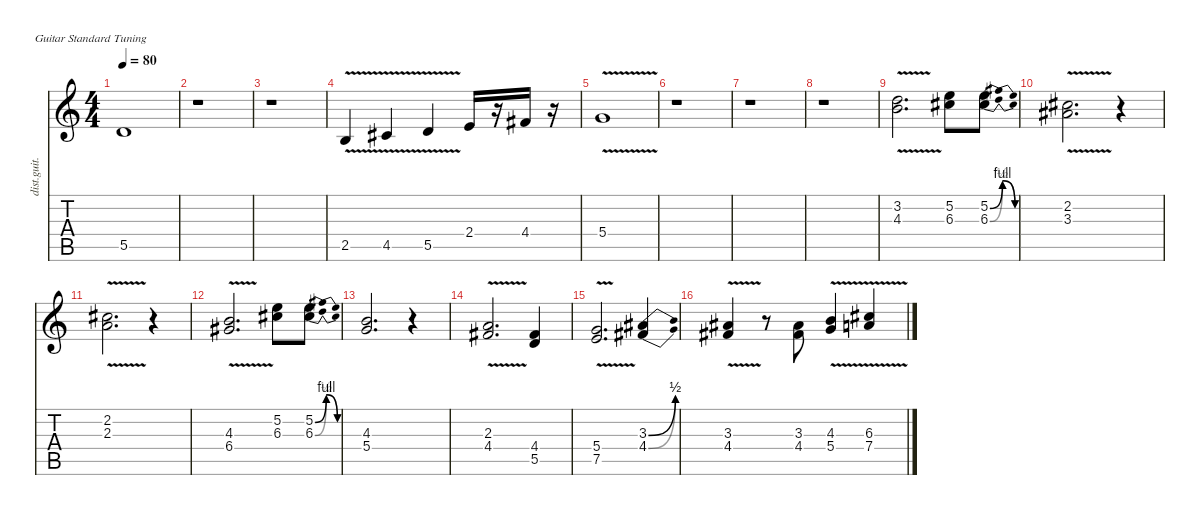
\defaultSystemsLayout 4
\hideDynamics
\bracketExtendMode nobrackets
\track ("Electric guitars 5, 6" "dist.guit.") {instrument distortionguitar}
\staff {score tabs}
\tuning (E4 B3 G3 D3 A2 E2)
\ts (4 4)
\tempo 80
\clef g2
\ks c
5.5.1{dy f beam Up} |
r.1{beam Down} |
r.1{beam Down} |
2.5{v}.4{beam Up} 4.5{v acc #}.4{beam Up} 5.5{v}.4{beam Up} 2.4.16{beam Up} r.16{beam Up} 4.4{acc #}.16{beam Up} r.16{beam Down} |
5.4{v}.1{beam Up} |
r.1{beam Down} |
r.1{beam Down} |
r.1{beam Down} |
(3.2{v} 4.3{v}).2{d beam Down} (5.2 6.3{acc #}).8{beam Down} (5.2{be (bendrelease 0 0 15 4 30 4 45 0)} 6.3{be (bendrelease 0 0 15 2 30 2 45 0) acc #}).8{beam Down} |
(2.2{v acc #} 3.3{v acc #}).2{d beam Down} r.4{beam Down} |
(2.2{v acc #} 2.3{v}).2{d beam Down} r.4{beam Down} |
(4.3{v} 6.4{v acc #}).2{d beam Up} (5.2 6.3{acc #}).8{beam Down} (5.2{be (bendrelease 0 0 15 4 30 4 45 0)} 6.3{be (bendrelease 0 0 15 2 30 2 45 0) acc #}).8{beam Down} |
(4.3 5.4).2{d beam Up} r.4{beam Down} |
(2.3{v} 4.4{v acc #}).2{d beam Up} (4.4{acc #} 5.5).4{beam Up} |
(5.4{v} 7.5{v}).2{d beam Up} (3.3{be (bend 0 0 30 2) acc #} 4.4{be (bend 0 0 30 2) acc #}).4{beam Up} |
(3.3{v acc #} 4.4{v acc #}).4{beam Up} r.8{beam Down} (3.3{acc #} 4.4{acc #}).8{beam Up} (4.3{v} 5.4{v}).4{beam Up} (6.3{v acc #} 7.4{v}).4{beam Up}
